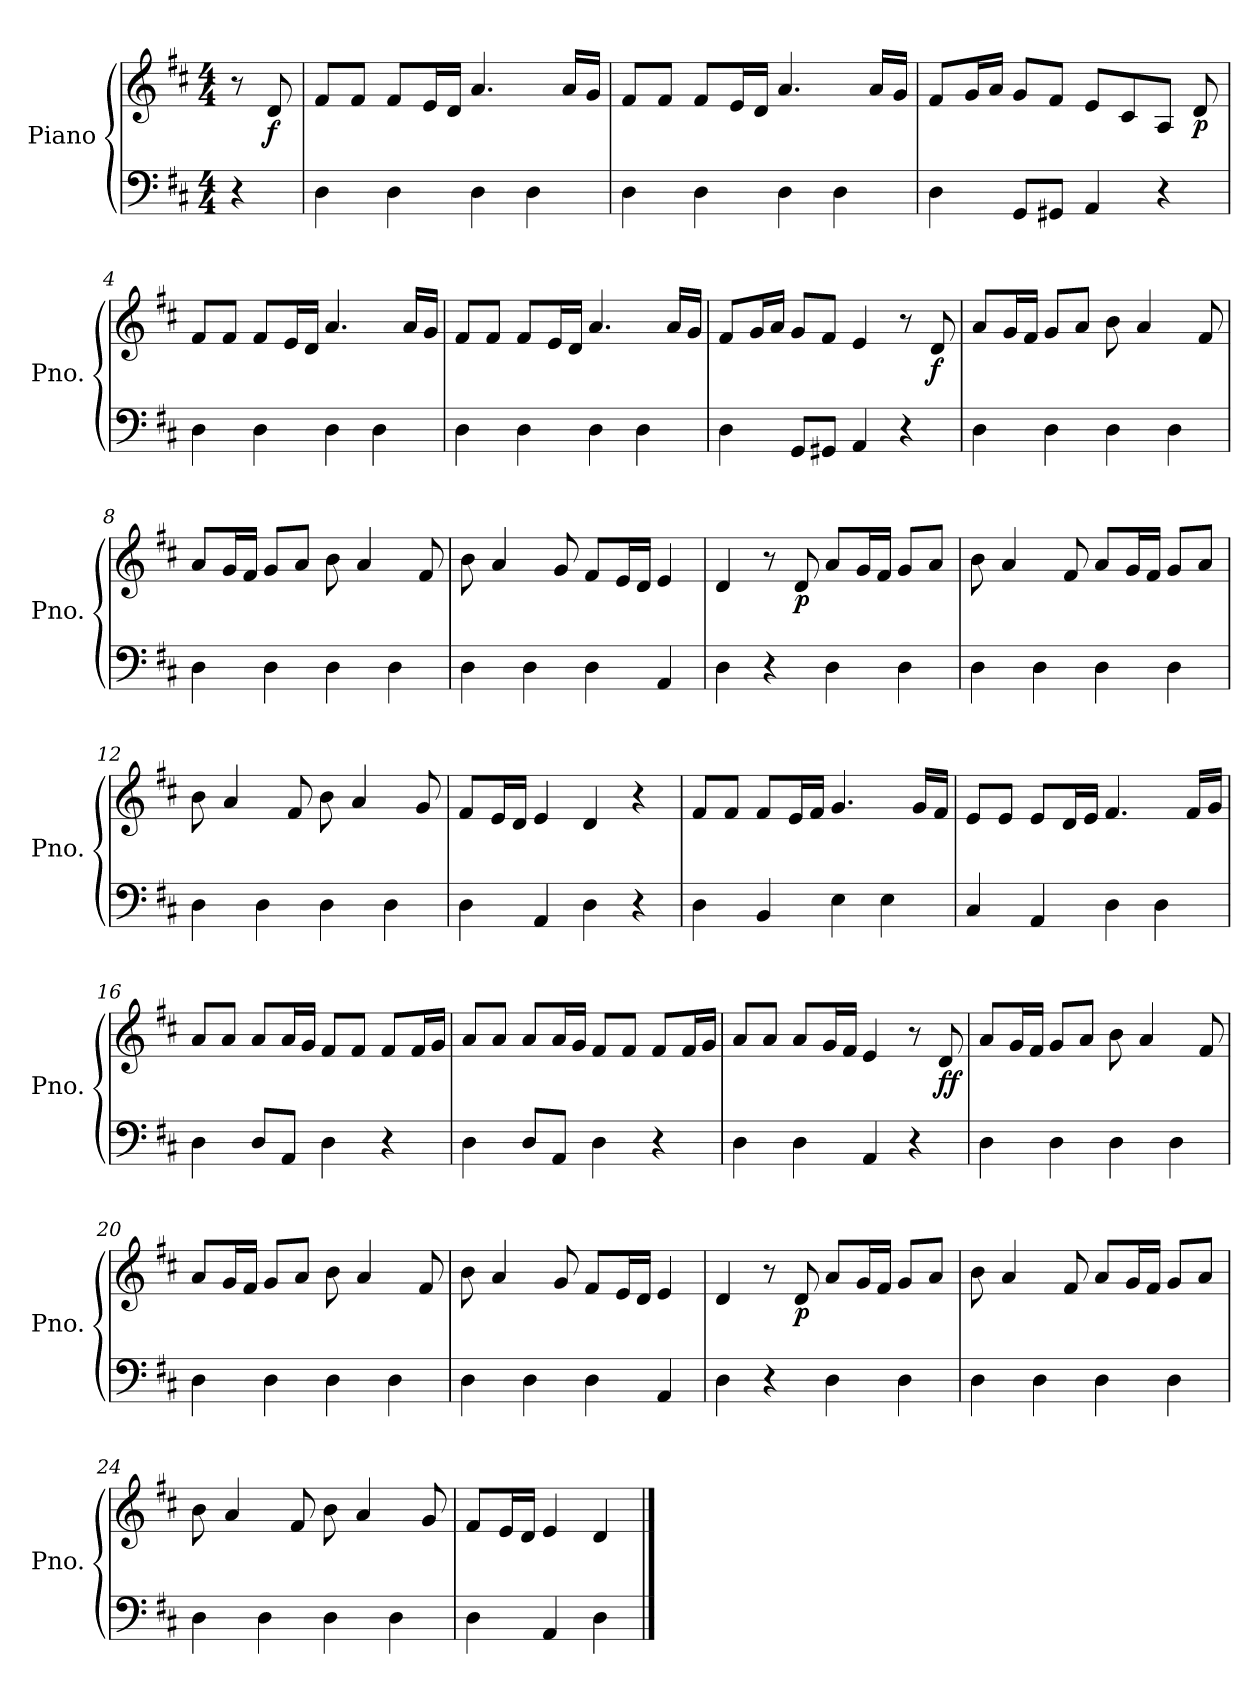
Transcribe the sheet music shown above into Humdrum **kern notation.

**kern	**kern	**dynam
*part1	*part1	*part1
*staff2	*staff1	*staff1/2
*I"Piano	*	*
*I'Pno.	*	*
*clefF4	*clefG2	*
*k[f#c#]	*k[f#c#]	*
*M4/4	*M4/4	*
*MM120	*MM120	*
=	=	=
4r	8r	.
!	!	!LO:DY:b
.	8d/	f
=1	=1	=1
4D\	8f#/L	.
.	8f#/J	.
4D\	8f#/L	.
.	16e/L	.
.	16d/JJ	.
4D\	4.a/	.
4D\	.	.
.	16a/LL	.
.	16g/JJ	.
=2	=2	=2
4D\	8f#/L	.
.	8f#/J	.
4D\	8f#/L	.
.	16e/L	.
.	16d/JJ	.
4D\	4.a/	.
4D\	.	.
.	16a/LL	.
.	16g/JJ	.
=3	=3	=3
4D\	8f#/L	.
.	16g/L	.
.	16a/JJ	.
8GG/L	8g/L	.
8GG#X/J	8f#/J	.
4AA/	8e/L	.
.	8c#/	.
4r	8A/J	.
!	!	!LO:DY:b
.	8d/	p
=4	=4	=4
4D\	8f#/L	.
.	8f#/J	.
4D\	8f#/L	.
.	16e/L	.
.	16d/JJ	.
4D\	4.a/	.
4D\	.	.
.	16a/LL	.
.	16g/JJ	.
!!LO:LB:g=z
=5	=5	=5
4D\	8f#/L	.
.	8f#/J	.
4D\	8f#/L	.
.	16e/L	.
.	16d/JJ	.
4D\	4.a/	.
4D\	.	.
.	16a/LL	.
.	16g/JJ	.
=6	=6	=6
4D\	8f#/L	.
.	16g/L	.
.	16a/JJ	.
8GG/L	8g/L	.
8GG#X/J	8f#/J	.
4AA/	4e/	.
4r	8r	.
!	!	!LO:DY:b
.	8d/	f
=7	=7	=7
4D\	8a/L	.
.	16g/L	.
.	16f#/JJ	.
4D\	8g/L	.
.	8a/J	.
4D\	8b\	.
.	4a/	.
4D\	.	.
.	8f#/	.
=8	=8	=8
4D\	8a/L	.
.	16g/L	.
.	16f#/JJ	.
4D\	8g/L	.
.	8a/J	.
4D\	8b\	.
.	4a/	.
4D\	.	.
.	8f#/	.
!!LO:LB:g=z
=9	=9	=9
4D\	8b\	.
.	4a/	.
4D\	.	.
.	8g/	.
4D\	8f#/L	.
.	16e/L	.
.	16d/JJ	.
4AA/	4e/	.
=10	=10	=10
4D\	4d/	.
4r	8r	.
!	!	!LO:DY:b
.	8d/	p
4D\	8a/L	.
.	16g/L	.
.	16f#/JJ	.
4D\	8g/L	.
.	8a/J	.
=11	=11	=11
4D\	8b\	.
.	4a/	.
4D\	.	.
.	8f#/	.
4D\	8a/L	.
.	16g/L	.
.	16f#/JJ	.
4D\	8g/L	.
.	8a/J	.
=12	=12	=12
4D\	8b\	.
.	4a/	.
4D\	.	.
.	8f#/	.
4D\	8b\	.
.	4a/	.
4D\	.	.
.	8g/	.
=13	=13	=13
4D\	8f#/L	.
.	16e/L	.
.	16d/JJ	.
4AA/	4e/	.
4D\	4d/	.
4r	4r	.
!!LO:LB:g=z
=14	=14	=14
4D\	8f#/L	.
.	8f#/J	.
4BB/	8f#/L	.
.	16e/L	.
.	16f#/JJ	.
4E\	4.g/	.
4E\	.	.
.	16g/LL	.
.	16f#/JJ	.
=15	=15	=15
4C#/	8e/L	.
.	8e/J	.
4AA/	8e/L	.
.	16d/L	.
.	16e/JJ	.
4D\	4.f#/	.
4D\	.	.
.	16f#/LL	.
.	16g/JJ	.
=16	=16	=16
4D\	8a/L	.
.	8a/J	.
8D/L	8a/L	.
8AA/J	16a/L	.
.	16g/JJ	.
4D\	8f#/L	.
.	8f#/J	.
4r	8f#/L	.
.	16f#/L	.
.	16g/JJ	.
=17	=17	=17
4D\	8a/L	.
.	8a/J	.
8D/L	8a/L	.
8AA/J	16a/L	.
.	16g/JJ	.
4D\	8f#/L	.
.	8f#/J	.
4r	8f#/L	.
.	16f#/L	.
.	16g/JJ	.
!!LO:LB:g=z
=18	=18	=18
4D\	8a/L	.
.	8a/J	.
4D\	8a/L	.
.	16g/L	.
.	16f#/JJ	.
4AA/	4e/	.
4r	8r	.
!	!	!LO:DY:b
!	!	!LO:DY:n=1:b
.	8d/	f f
=19	=19	=19
4D\	8a/L	.
.	16g/L	.
.	16f#/JJ	.
4D\	8g/L	.
.	8a/J	.
4D\	8b\	.
.	4a/	.
4D\	.	.
.	8f#/	.
=20	=20	=20
4D\	8a/L	.
.	16g/L	.
.	16f#/JJ	.
4D\	8g/L	.
.	8a/J	.
4D\	8b\	.
.	4a/	.
4D\	.	.
.	8f#/	.
=21	=21	=21
4D\	8b\	.
.	4a/	.
4D\	.	.
.	8g/	.
4D\	8f#/L	.
.	16e/L	.
.	16d/JJ	.
4AA/	4e/	.
!!LO:LB:g=z
=22	=22	=22
4D\	4d/	.
4r	8r	.
!	!	!LO:DY:b
.	8d/	p
4D\	8a/L	.
.	16g/L	.
.	16f#/JJ	.
4D\	8g/L	.
.	8a/J	.
=23	=23	=23
4D\	8b\	.
.	4a/	.
4D\	.	.
.	8f#/	.
4D\	8a/L	.
.	16g/L	.
.	16f#/JJ	.
4D\	8g/L	.
.	8a/J	.
=24	=24	=24
4D\	8b\	.
.	4a/	.
4D\	.	.
.	8f#/	.
4D\	8b\	.
.	4a/	.
4D\	.	.
.	8g/	.
=25	=25	=25
4D\	8f#/L	.
.	16e/L	.
.	16d/JJ	.
4AA/	4e/	.
4D\	4d/	.
==	==	==
*-	*-	*-
